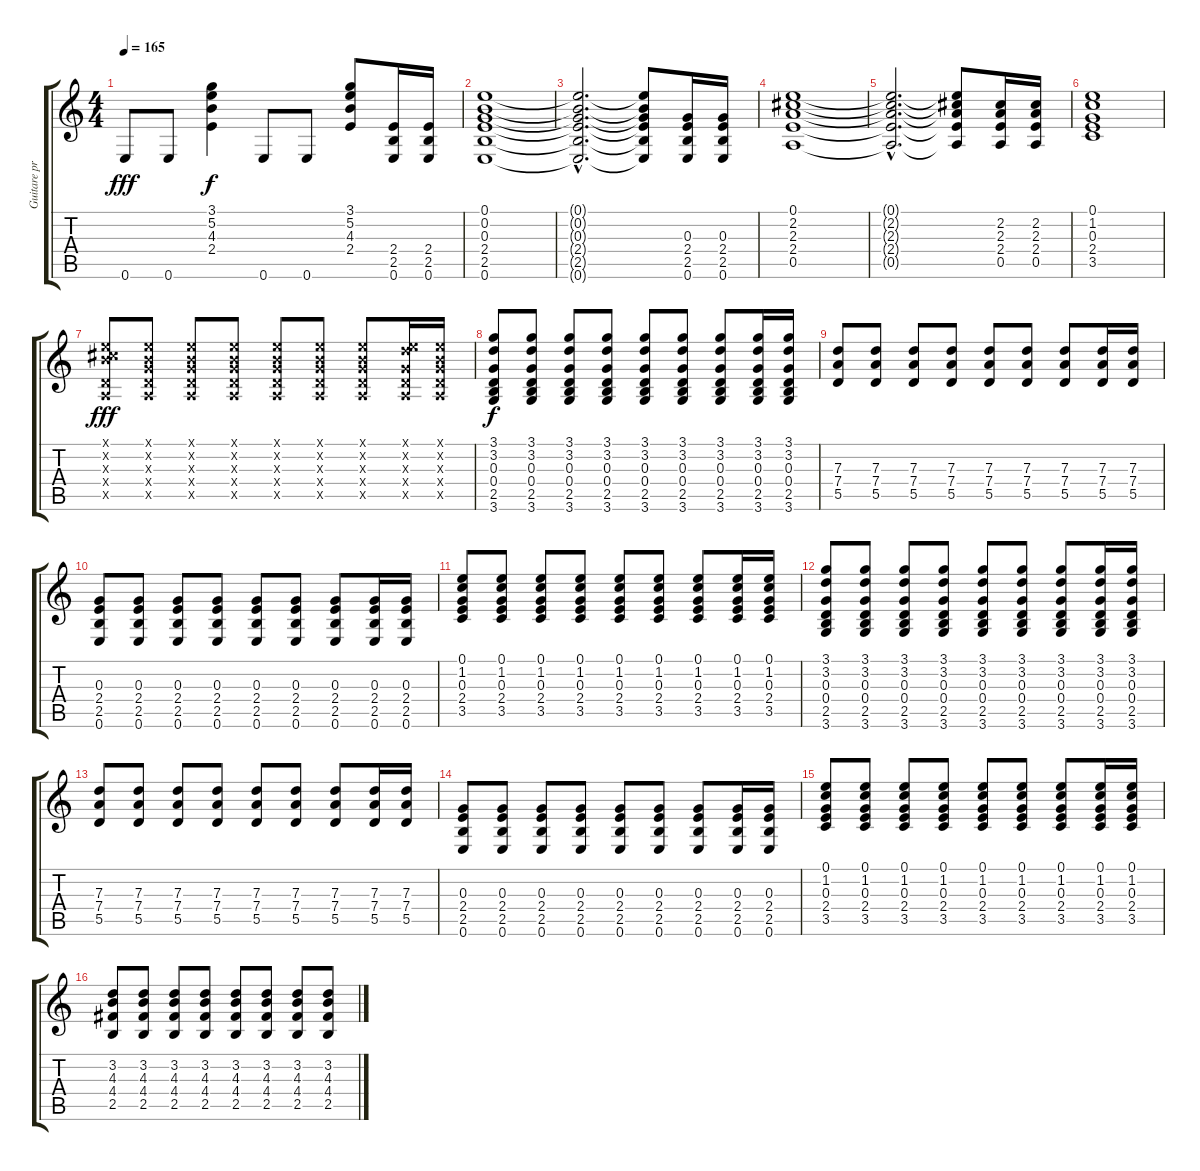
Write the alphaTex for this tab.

\track ("Guitare principale" "Guitare pr") {instrument overdrivenguitar}
\staff {score tabs}
\tuning (E4 B3 G3 D3 A2 E2) {hide}
\ts (4 4)
\tempo 165
\clef g2
\ks c
0.6.8{dy fff} 0.6.8 (3.1 5.2 4.3 2.4).4{dy f} 0.6.8 0.6.8 (3.1 5.2 4.3 2.4).8 (2.4 2.5 0.6).16 (2.4 2.5 0.6).16 |
(0.1 0.2 0.3 2.4 2.5 0.6).1 |
(0.1{hac t} 0.2{hac t} 0.3{hac t} 2.4{hac t} 2.5{hac t} 0.6{hac t}).2{d} (0.1{t} 0.2{t} 0.3{t} 2.4{t} 2.5{t} 0.6{t}).8 (0.3 2.4 2.5 0.6).16 (0.3 2.4 2.5 0.6).16 |
(0.1 2.2 2.3 2.4 0.5).1 |
(0.1{hac t} 2.2{hac t} 2.3{hac t} 2.4{hac t} 0.5{hac t}).2{d} (0.1{t} 2.2{t} 2.3{t} 2.4{t} 0.5{t}).8 (2.2 2.3 2.4 0.5).16 (2.2 2.3 2.4 0.5).16 |
(0.1 1.2 0.3 2.4 3.5).1 |
(0.1{x} 0.2{x} 6.3{x} 0.4{x} 0.5{x}).8{dy fff volume 16} (0.1{x} 0.2{x} 0.3{x} 0.4{x} 0.5{x}).8 (0.1{x} 0.2{x} 0.3{x} 0.4{x} 0.5{x}).8 (0.1{x} 0.2{x} 0.3{x} 0.4{x} 0.5{x}).8 (0.1{x} 0.2{x} 0.3{x} 0.4{x} 0.5{x}).8 (0.1{x} 0.2{x} 0.3{x} 0.4{x} 0.5{x}).8 (0.1{x} 0.2{x} 0.3{x} 0.4{x} 0.5{x}).8 (0.1{x} 3.2{x} 0.3{x} 0.4{x} 0.5{x}).16 (0.1{x} 0.2{x} 0.3{x} 0.4{x} 0.5{x}).16 |
(3.1 3.2 0.3 0.4 2.5 3.6).8{dy f} (3.1 3.2 0.3 0.4 2.5 3.6).8 (3.1 3.2 0.3 0.4 2.5 3.6).8 (3.1 3.2 0.3 0.4 2.5 3.6).8 (3.1 3.2 0.3 0.4 2.5 3.6).8 (3.1 3.2 0.3 0.4 2.5 3.6).8 (3.1 3.2 0.3 0.4 2.5 3.6).8 (3.1 3.2 0.3 0.4 2.5 3.6).16 (3.1 3.2 0.3 0.4 2.5 3.6).16 |
(7.3 7.4 5.5).8 (7.3 7.4 5.5).8 (7.3 7.4 5.5).8 (7.3 7.4 5.5).8 (7.3 7.4 5.5).8 (7.3 7.4 5.5).8 (7.3 7.4 5.5).8 (7.3 7.4 5.5).16 (7.3 7.4 5.5).16 |
(0.3 2.4 2.5 0.6).8 (0.3 2.4 2.5 0.6).8 (0.3 2.4 2.5 0.6).8 (0.3 2.4 2.5 0.6).8 (0.3 2.4 2.5 0.6).8 (0.3 2.4 2.5 0.6).8 (0.3 2.4 2.5 0.6).8 (0.3 2.4 2.5 0.6).16 (0.3 2.4 2.5 0.6).16 |
(0.1 1.2 0.3 2.4 3.5).8 (0.1 1.2 0.3 2.4 3.5).8 (0.1 1.2 0.3 2.4 3.5).8 (0.1 1.2 0.3 2.4 3.5).8 (0.1 1.2 0.3 2.4 3.5).8 (0.1 1.2 0.3 2.4 3.5).8 (0.1 1.2 0.3 2.4 3.5).8 (0.1 1.2 0.3 2.4 3.5).16 (0.1 1.2 0.3 2.4 3.5).16 |
(3.1 3.2 0.3 0.4 2.5 3.6).8 (3.1 3.2 0.3 0.4 2.5 3.6).8 (3.1 3.2 0.3 0.4 2.5 3.6).8 (3.1 3.2 0.3 0.4 2.5 3.6).8 (3.1 3.2 0.3 0.4 2.5 3.6).8 (3.1 3.2 0.3 0.4 2.5 3.6).8 (3.1 3.2 0.3 0.4 2.5 3.6).8 (3.1 3.2 0.3 0.4 2.5 3.6).16 (3.1 3.2 0.3 0.4 2.5 3.6).16 |
(7.3 7.4 5.5).8 (7.3 7.4 5.5).8 (7.3 7.4 5.5).8 (7.3 7.4 5.5).8 (7.3 7.4 5.5).8 (7.3 7.4 5.5).8 (7.3 7.4 5.5).8 (7.3 7.4 5.5).16 (7.3 7.4 5.5).16 |
(0.3 2.4 2.5 0.6).8 (0.3 2.4 2.5 0.6).8 (0.3 2.4 2.5 0.6).8 (0.3 2.4 2.5 0.6).8 (0.3 2.4 2.5 0.6).8 (0.3 2.4 2.5 0.6).8 (0.3 2.4 2.5 0.6).8 (0.3 2.4 2.5 0.6).16 (0.3 2.4 2.5 0.6).16 |
(0.1 1.2 0.3 2.4 3.5).8 (0.1 1.2 0.3 2.4 3.5).8 (0.1 1.2 0.3 2.4 3.5).8 (0.1 1.2 0.3 2.4 3.5).8 (0.1 1.2 0.3 2.4 3.5).8 (0.1 1.2 0.3 2.4 3.5).8 (0.1 1.2 0.3 2.4 3.5).8 (0.1 1.2 0.3 2.4 3.5).16 (0.1 1.2 0.3 2.4 3.5).16 |
(3.2 4.3 4.4 2.5).8 (3.2 4.3 4.4 2.5).8 (3.2 4.3 4.4 2.5).8 (3.2 4.3 4.4 2.5).8 (3.2 4.3 4.4 2.5).8 (3.2 4.3 4.4 2.5).8 (3.2 4.3 4.4 2.5).8 (3.2 4.3 4.4 2.5).8
